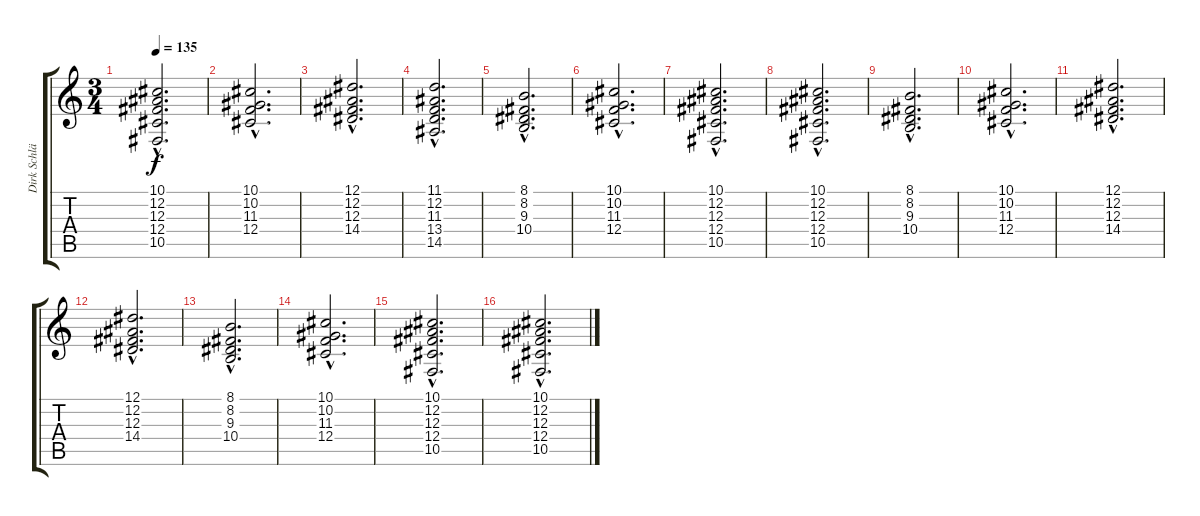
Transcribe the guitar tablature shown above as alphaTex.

\track ("Dirk Schlächter" "Dirk Schlä") {instrument stringensemble1}
\staff {score tabs}
\tuning (Eb4 Bb3 Gb3 Db3 Ab2 Eb2) {hide}
\ts (3 4)
\tempo 135
\clef g2
\ks c
(10.1{hac} 12.2{hac} 12.3{hac} 12.4{hac} 10.5{hac}).2{d dy f} |
(10.1{hac} 10.2{hac} 11.3{hac} 12.4{hac}).2{d} |
(12.1{hac} 12.2{hac} 12.3{hac} 14.4{hac}).2{d} |
(11.1{hac} 12.2{hac} 11.3{hac} 13.4{hac} 14.5{hac}).2{d} |
(8.1{hac} 8.2{hac} 9.3{hac} 10.4{hac}).2{d} |
(10.1{hac} 10.2{hac} 11.3{hac} 12.4{hac}).2{d} |
(10.1{hac} 12.2{hac} 12.3{hac} 12.4{hac} 10.5{hac}).2{d} |
(10.1{hac} 12.2{hac} 12.3{hac} 12.4{hac} 10.5{hac}).2{d} |
(8.1{hac} 8.2{hac} 9.3{hac} 10.4{hac}).2{d} |
(10.1{hac} 10.2{hac} 11.3{hac} 12.4{hac}).2{d} |
(12.1{hac} 12.2{hac} 12.3{hac} 14.4{hac}).2{d} |
(12.1{hac} 12.2{hac} 12.3{hac} 14.4{hac}).2{d} |
(8.1{hac} 8.2{hac} 9.3{hac} 10.4{hac}).2{d} |
(10.1{hac} 10.2{hac} 11.3{hac} 12.4{hac}).2{d} |
(10.1{hac} 12.2{hac} 12.3{hac} 12.4{hac} 10.5{hac}).2{d} |
(10.1{hac} 12.2{hac} 12.3{hac} 12.4{hac} 10.5{hac}).2{d}
